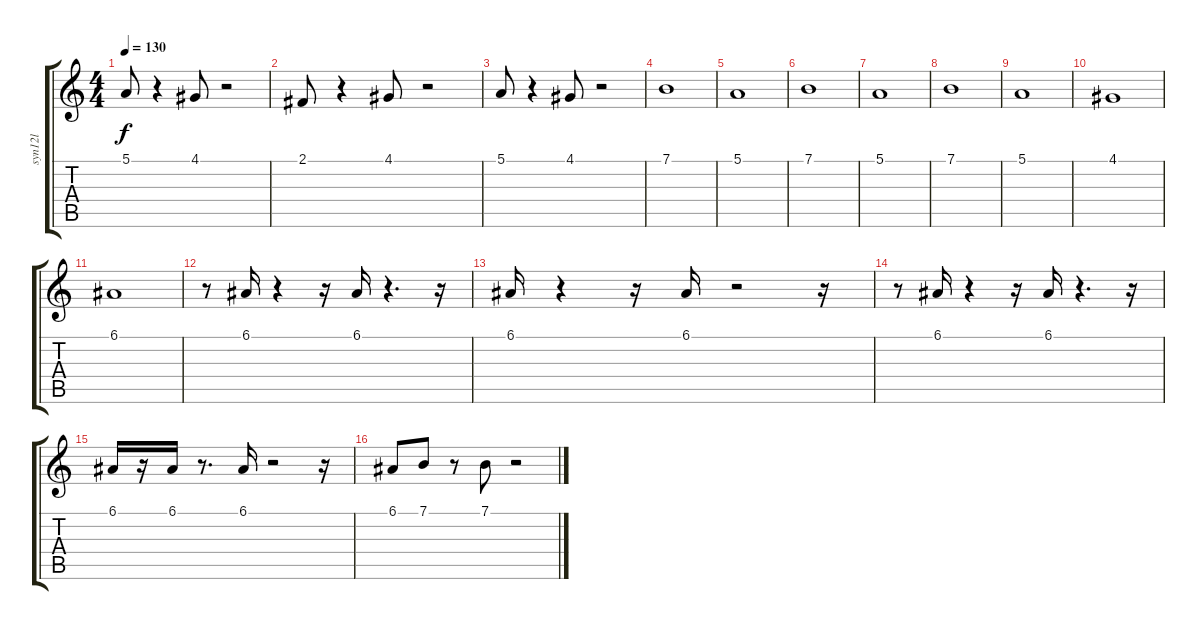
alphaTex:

\track ("syn12l              " "syn12l    ") {instrument drawbarorgan}
\staff {score tabs}
\tuning (E4 B3 G3 D3 A2 E2) {hide}
\ts (4 4)
\tempo 130
\clef g2
\ks c
5.1.8{dy f} r.4 4.1.8 r.2 |
2.1.8 r.4 4.1.8 r.2 |
5.1.8 r.4 4.1.8 r.2 |
7.1.1 |
5.1.1 |
7.1.1 |
5.1.1 |
7.1.1 |
5.1.1 |
4.1.1 |
6.1.1 |
r.8 6.1.16 r.4 r.16 6.1.16 r.4{d} r.16 |
6.1.16 r.4 r.16 6.1.16 r.2 r.16 |
r.8 6.1.16 r.4 r.16 6.1.16 r.4{d} r.16 |
6.1.16 r.16 6.1.16 r.8{d} 6.1.16 r.2 r.16 |
6.1.8 7.1.8 r.8 7.1.8 r.2
